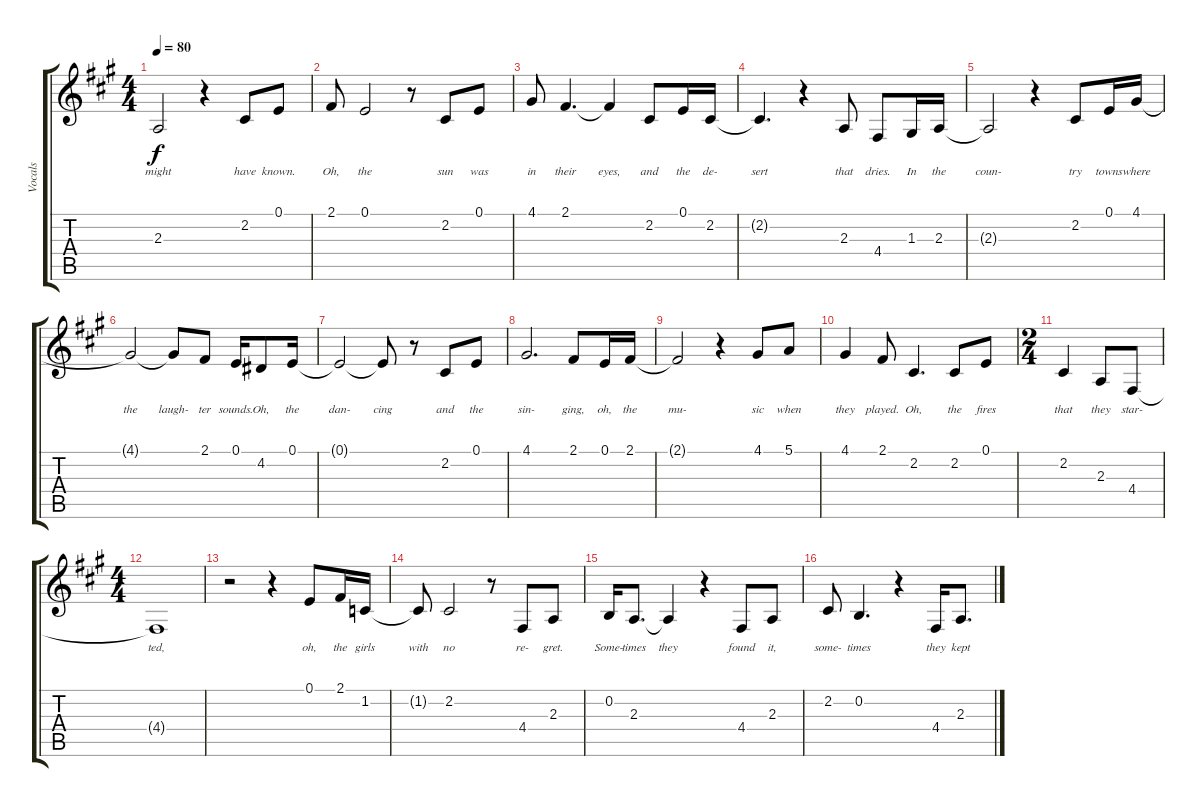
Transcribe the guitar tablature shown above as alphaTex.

\track ("Vocals" "Vocals") {instrument flute}
\staff {score tabs}
\tuning (E4 B3 G3 D3 A2 E2) {hide}
\ts (4 4)
\tempo 80
\clef g2
\ks a
2.3{t}.2{lyrics (0 "might") lyrics (1 "") lyrics (2 "") lyrics (3 "") lyrics (4 "") dy f} r.4 2.2.8{lyrics (0 "have") lyrics (1 "") lyrics (2 "") lyrics (3 "") lyrics (4 "")} 0.1.8{lyrics (0 "known.") lyrics (1 "") lyrics (2 "") lyrics (3 "") lyrics (4 "")} |
2.1.8{lyrics (0 "Oh,") lyrics (1 "") lyrics (2 "") lyrics (3 "") lyrics (4 "")} 0.1.2{lyrics (0 "the") lyrics (1 "") lyrics (2 "") lyrics (3 "") lyrics (4 "")} r.8 2.2.8{lyrics (0 "sun") lyrics (1 "") lyrics (2 "") lyrics (3 "") lyrics (4 "")} 0.1.8{lyrics (0 "was") lyrics (1 "") lyrics (2 "") lyrics (3 "") lyrics (4 "")} |
4.1.8{lyrics (0 "in") lyrics (1 "") lyrics (2 "") lyrics (3 "") lyrics (4 "")} 2.1.4{d lyrics (0 "their") lyrics (1 "") lyrics (2 "") lyrics (3 "") lyrics (4 "")} 2.1{t}.4{lyrics (0 "eyes,") lyrics (1 "") lyrics (2 "") lyrics (3 "") lyrics (4 "")} 2.2.8{lyrics (0 "and") lyrics (1 "") lyrics (2 "") lyrics (3 "") lyrics (4 "")} 0.1.16{lyrics (0 "the") lyrics (1 "") lyrics (2 "") lyrics (3 "") lyrics (4 "")} 2.2.16{lyrics (0 "de-") lyrics (1 "") lyrics (2 "") lyrics (3 "") lyrics (4 "")} |
2.2{t}.4{d lyrics (0 "sert") lyrics (1 "") lyrics (2 "") lyrics (3 "") lyrics (4 "")} r.4 2.3.8{lyrics (0 "that") lyrics (1 "") lyrics (2 "") lyrics (3 "") lyrics (4 "")} 4.4.8{lyrics (0 "dries.") lyrics (1 "") lyrics (2 "") lyrics (3 "") lyrics (4 "")} 1.3.16{lyrics (0 "In") lyrics (1 "") lyrics (2 "") lyrics (3 "") lyrics (4 "")} 2.3.16{lyrics (0 "the") lyrics (1 "") lyrics (2 "") lyrics (3 "") lyrics (4 "")} |
2.3{t}.2{lyrics (0 "coun-") lyrics (1 "") lyrics (2 "") lyrics (3 "") lyrics (4 "")} r.4 2.2.8{lyrics (0 "try") lyrics (1 "") lyrics (2 "") lyrics (3 "") lyrics (4 "")} 0.1.16{lyrics (0 "towns") lyrics (1 "") lyrics (2 "") lyrics (3 "") lyrics (4 "")} 4.1.16{lyrics (0 "where") lyrics (1 "") lyrics (2 "") lyrics (3 "") lyrics (4 "")} |
4.1{t}.2{lyrics (0 "the") lyrics (1 "") lyrics (2 "") lyrics (3 "") lyrics (4 "")} 4.1{t}.8{lyrics (0 "laugh-") lyrics (1 "") lyrics (2 "") lyrics (3 "") lyrics (4 "")} 2.1.8{lyrics (0 "ter") lyrics (1 "") lyrics (2 "") lyrics (3 "") lyrics (4 "")} 0.1.16{lyrics (0 "sounds.") lyrics (1 "") lyrics (2 "") lyrics (3 "") lyrics (4 "")} 4.2.8{lyrics (0 "Oh,") lyrics (1 "") lyrics (2 "") lyrics (3 "") lyrics (4 "")} 0.1.16{lyrics (0 "the") lyrics (1 "") lyrics (2 "") lyrics (3 "") lyrics (4 "")} |
0.1{t}.2{lyrics (0 "dan-") lyrics (1 "") lyrics (2 "") lyrics (3 "") lyrics (4 "")} 0.1{t}.8{lyrics (0 "cing") lyrics (1 "") lyrics (2 "") lyrics (3 "") lyrics (4 "")} r.8 2.2.8{lyrics (0 "and") lyrics (1 "") lyrics (2 "") lyrics (3 "") lyrics (4 "")} 0.1.8{lyrics (0 "the") lyrics (1 "") lyrics (2 "") lyrics (3 "") lyrics (4 "")} |
4.1.2{d lyrics (0 "sin-") lyrics (1 "") lyrics (2 "") lyrics (3 "") lyrics (4 "")} 2.1.8{lyrics (0 "ging,") lyrics (1 "") lyrics (2 "") lyrics (3 "") lyrics (4 "")} 0.1.16{lyrics (0 "oh,") lyrics (1 "") lyrics (2 "") lyrics (3 "") lyrics (4 "")} 2.1.16{lyrics (0 "the") lyrics (1 "") lyrics (2 "") lyrics (3 "") lyrics (4 "")} |
2.1{t}.2{lyrics (0 "mu-") lyrics (1 "") lyrics (2 "") lyrics (3 "") lyrics (4 "")} r.4 4.1.8{lyrics (0 "sic") lyrics (1 "") lyrics (2 "") lyrics (3 "") lyrics (4 "")} 5.1.8{lyrics (0 "when") lyrics (1 "") lyrics (2 "") lyrics (3 "") lyrics (4 "")} |
4.1.4{lyrics (0 "they") lyrics (1 "") lyrics (2 "") lyrics (3 "") lyrics (4 "")} 2.1.8{lyrics (0 "played.") lyrics (1 "") lyrics (2 "") lyrics (3 "") lyrics (4 "")} 2.2.4{d lyrics (0 "Oh,") lyrics (1 "") lyrics (2 "") lyrics (3 "") lyrics (4 "")} 2.2.8{lyrics (0 "the") lyrics (1 "") lyrics (2 "") lyrics (3 "") lyrics (4 "")} 0.1.8{lyrics (0 "fires") lyrics (1 "") lyrics (2 "") lyrics (3 "") lyrics (4 "")} |
\ts (2 4)
2.2.4{lyrics (0 "that") lyrics (1 "") lyrics (2 "") lyrics (3 "") lyrics (4 "")} 2.3.8{lyrics (0 "they") lyrics (1 "") lyrics (2 "") lyrics (3 "") lyrics (4 "")} 4.4.8{lyrics (0 "star-") lyrics (1 "") lyrics (2 "") lyrics (3 "") lyrics (4 "")} |
\ts (4 4)
4.4{t}.1{lyrics (0 "ted,") lyrics (1 "") lyrics (2 "") lyrics (3 "") lyrics (4 "")} |
r.2 r.4 0.1.8{lyrics (0 "oh,") lyrics (1 "") lyrics (2 "") lyrics (3 "") lyrics (4 "")} 2.1.16{lyrics (0 "the") lyrics (1 "") lyrics (2 "") lyrics (3 "") lyrics (4 "")} 1.2.16{lyrics (0 "girls") lyrics (1 "") lyrics (2 "") lyrics (3 "") lyrics (4 "")} |
1.2{t}.8{lyrics (0 "with") lyrics (1 "") lyrics (2 "") lyrics (3 "") lyrics (4 "")} 2.2.2{lyrics (0 "no") lyrics (1 "") lyrics (2 "") lyrics (3 "") lyrics (4 "")} r.8 4.4.8{lyrics (0 "re-") lyrics (1 "") lyrics (2 "") lyrics (3 "") lyrics (4 "")} 2.3.8{lyrics (0 "gret.") lyrics (1 "") lyrics (2 "") lyrics (3 "") lyrics (4 "")} |
0.2.16{lyrics (0 "Some-") lyrics (1 "") lyrics (2 "") lyrics (3 "") lyrics (4 "")} 2.3.8{d lyrics (0 "times") lyrics (1 "") lyrics (2 "") lyrics (3 "") lyrics (4 "")} 2.3{t}.4{lyrics (0 "they") lyrics (1 "") lyrics (2 "") lyrics (3 "") lyrics (4 "")} r.4 4.4.8{lyrics (0 "found") lyrics (1 "") lyrics (2 "") lyrics (3 "") lyrics (4 "")} 2.3.8{lyrics (0 "it,") lyrics (1 "") lyrics (2 "") lyrics (3 "") lyrics (4 "")} |
2.2.8{lyrics (0 "some-") lyrics (1 "") lyrics (2 "") lyrics (3 "") lyrics (4 "")} 0.2.4{d lyrics (0 "times") lyrics (1 "") lyrics (2 "") lyrics (3 "") lyrics (4 "")} r.4 4.4.16{lyrics (0 "they") lyrics (1 "") lyrics (2 "") lyrics (3 "") lyrics (4 "")} 2.3.8{d lyrics (0 "kept") lyrics (1 "") lyrics (2 "") lyrics (3 "") lyrics (4 "")}
